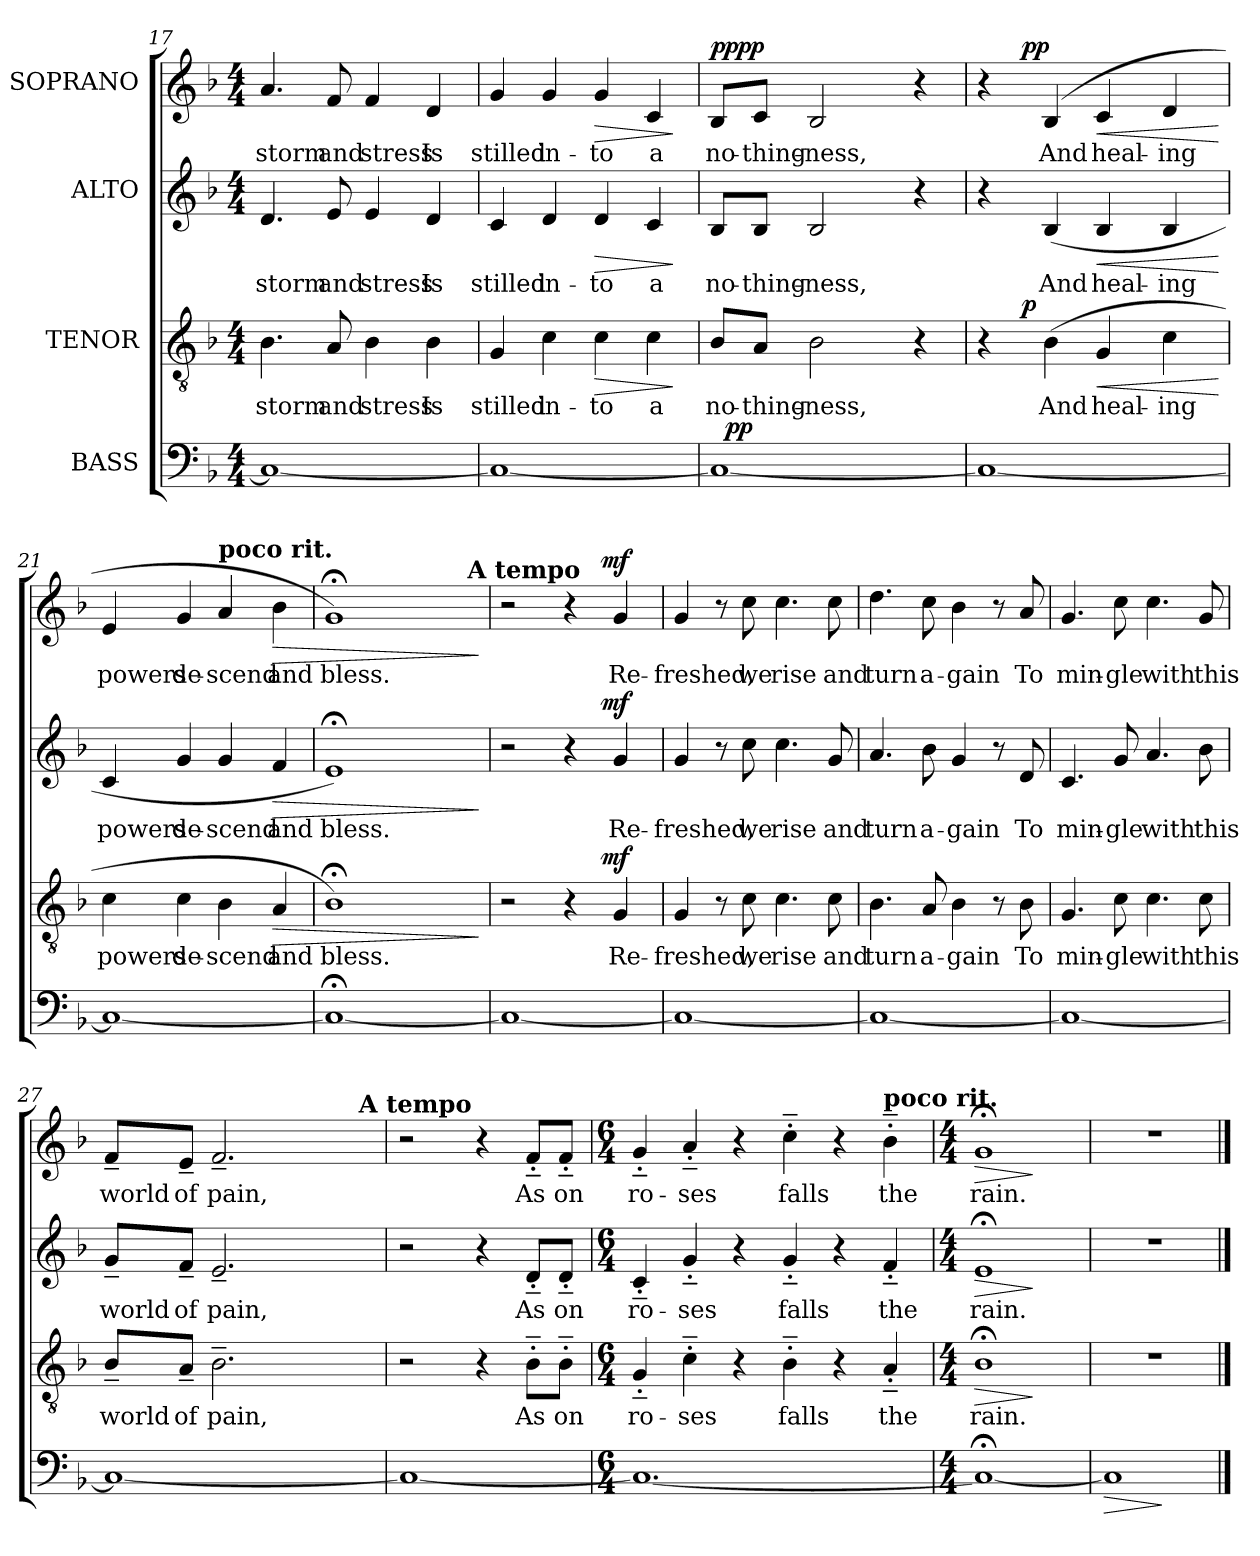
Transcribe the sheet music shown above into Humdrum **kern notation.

**kern	**dynam	**kern	**text	**dynam	**kern	**text	**dynam	**kern	**text	**dynam
*part4	*part4	*part3	*part3	*part3	*part2	*part2	*part2	*part1	*part1	*part1
*staff4	*staff4	*staff3	*staff3	*staff3	*staff2	*staff2	*staff2	*staff1	*staff1	*staff1
*I"BASS	*	*I"TENOR	*	*	*I"ALTO	*	*	*I"SOPRANO	*	*
*clefF4	*	*clefGv2	*	*	*clefG2	*	*	*clefG2	*	*
*ITrd7c12	*	*	*	*	*	*	*	*	*	*
*k[b-]	*	*k[b-]	*	*	*k[b-]	*	*	*k[b-]	*	*
*F:	*	*F:	*	*	*F:	*	*	*F:	*	*
*M4/4	*	*M4/4	*	*	*M4/4	*	*	*M4/4	*	*
=17	=17	=17	=17	=17	=17	=17	=17	=17	=17	=17
!	!	!	!LO:LY:b	!	!	!LO:LY:b	!	!	!LO:LY:b	!
1CC_	.	4.B-\	storm	.	4.d/	storm	.	4.a/	storm	.
!	!	!	!LO:LY:b	!	!	!LO:LY:b	!	!	!LO:LY:b	!
.	.	8A/	and	.	8e/	and	.	8f/	and	.
!	!	!	!LO:LY:b	!	!	!LO:LY:b	!	!	!LO:LY:b	!
.	.	4B-\	stress	.	4e/	stress	.	4f/	stress	.
!	!	!	!LO:LY:b	!	!	!LO:LY:b	!	!	!LO:LY:b	!
.	.	4B-\	Is	.	4d/	Is	.	4d/	Is	.
=18	=18	=18	=18	=18	=18	=18	=18	=18	=18	=18
!	!	!	!LO:LY:b	!	!	!LO:LY:b	!	!	!LO:LY:b	!
1CC_	.	4G/	stilled	.	4c/	stilled	.	4g/	stilled	.
!	!	!	!LO:LY:b	!	!	!LO:LY:b	!	!	!LO:LY:b	!
.	.	4c\	in-	.	4d/	in-	.	4g/	in-	.
!	!	!	!LO:LY:b	!LO:HP:b	!	!LO:LY:b	!LO:HP:b	!	!LO:LY:b	!LO:HP:b
.	.	4c\	-to	>	4d/	-to	>	4g/	-to	>
!	!	!	!LO:LY:b	!	!	!LO:LY:b	!	!	!LO:LY:b	!
.	.	4c\	a	.	4c/	a	.	4c/	a	.
.	.	.	.	]	.	.	]	.	.	]
=19	=19	=19	=19	=19	=19	=19	=19	=19	=19	=19
!	!	!	!LO:LY:b	!	!	!LO:LY:b	!	!	!LO:LY:b	!LO:DY:a
!	!	!	!	!	!	!	!	!	!	!LO:DY:n=1:b
*^	*	*	*	*	*	*	*	*	*	*
1CC_	32ryy	.	8B-/L	no-	.	8B-/L	no-	.	8B-/L	no-	pp pp
!	!	!LO:DY:a	!	!	!	!	!	!	!	!	!
.	2ryy	pp	.	.	.	.	.	.	.	.	.
!	!	!	!	!LO:LY:b	!	!	!LO:LY:b	!	!	!LO:LY:b	!
.	.	.	8A/J	-thing-	.	8B-/J	-thing-	.	8c/J	-thing-	.
!	!	!	!	!LO:LY:b	!	!	!LO:LY:b	!	!	!LO:LY:b	!
.	.	.	2B-\	-ness,	.	2B-/	-ness,	.	2B-/	-ness,	.
.	4...ryy	.	.	.	.	.	.	.	.	.	.
.	.	.	4r	.	.	4r	.	.	4r	.	.
*v	*v	*	*	*	*	*	*	*	*	*	*
!!LO:LB:g=z
=20	=20	=20	=20	=20	=20	=20	=20	=20	=20	=20
*	*	*^	*	*	*	*	*	*^	*	*
1CC_	.	4r	8.ryy	.	.	4r	.	.	4r	8.ryy	.	.
!	!	!	!	!	!LO:DY:a	!	!	!	!	!	!	!LO:DY:a
!	!	!	!	!	!	!	!	!	!	!	!	!LO:DY:n=1:b
.	.	.	2ryy	.	p	.	.	.	.	2ryy	.	p p
!	!	!	!	!LO:LY:b	!	!	!LO:LY:b	!	!	!	!LO:LY:b	!
.	.	(>4B-\	.	And	.	(4B-/	And	.	(4B-/	.	And	.
!	!	!	!	!LO:LY:b	!LO:HP:b	!	!LO:LY:b	!LO:HP:b	!	!	!LO:LY:b	!LO:HP:b
.	.	4G/	.	heal-	<	4B-/	heal-	<	4c/	.	heal-	<
.	.	.	4ryy	.	.	.	.	.	.	4ryy	.	.
!	!	!	!	!LO:LY:b	!	!	!LO:LY:b	!	!	!	!LO:LY:b	!
.	.	4c\	.	-ing	.	4B-/	-ing	.	4d/	.	-ing	.
.	.	.	16ryy	.	.	.	.	.	.	16ryy	.	.
.	.	.	.	.	[	.	.	[	.	.	.	[
=21	=21	=21	=21	=21	=21	=21	=21	=21	=21	=21	=21	=21
!	!	!	!	!LO:LY:b	!	!	!LO:LY:b	!	!	!	!LO:LY:b	!
*	*	*v	*v	*	*	*	*	*	*v	*v	*	*
1CC_	.	4c\	powers	.	4c/	powers	.	4e/	powers	.
!	!	!	!LO:LY:b	!	!	!LO:LY:b	!	!	!LO:LY:b	!
.	.	4c\	de-	.	4g/	de-	.	4g/	de-	.
!	!	!	!	!	!	!	!	!LO:TX:a:B:t=poco rit.	!	!
!	!	!	!LO:LY:b	!	!	!LO:LY:b	!	!	!LO:LY:b	!
.	.	4B-\	-scend	.	4g/	-scend	.	4a/	-scend	.
!	!	!	!LO:LY:b	!LO:HP:b	!	!LO:LY:b	!LO:HP:b	!	!LO:LY:b	!LO:HP:b
.	.	4A/	and	>	4f/	and	>	4b-\	and	>
=22	=22	=22	=22	=22	=22	=22	=22	=22	=22	=22
!	!	!	!LO:LY:b	!	!	!LO:LY:b	!	!	!LO:LY:b	!
*	*	*	*	*	*	*	*	*^	*	*
1CC;_	.	1B-;<)	bless.	.	1e;)	bless.	.	1g;)	2ryy	bless.	.
.	.	.	.	.	.	.	.	.	4ryy	.	.
.	.	.	.	.	.	.	.	.	8ryy	.	.
.	.	.	.	.	.	.	.	.	32ryy	.	.
!	!	!	!	!	!	!	!	!	!LO:TX:a:B:t=A tempo	!	!
.	.	.	.	.	.	.	.	.	16.ryy	.	.
.	.	.	.	]	.	.	]	.	.	.	]
=23	=23	=23	=23	=23	=23	=23	=23	=23	=23	=23	=23
*	*	*^	*	*	*^	*	*	*	*	*	*
1CC_	.	2r	2ryy	.	.	2r	2ryy	.	.	2r	2ryy	.	.
.	.	4r	8..ryy	.	.	4r	8..ryy	.	.	4r	8..ryy	.	.
!	!	!	!	!	!LO:DY:a	!	!	!	!LO:DY:a	!	!	!	!LO:DY:a
.	.	.	4ryy	.	mf	.	4ryy	.	mf	.	4ryy	.	mf
!	!	!	!	!LO:LY:b	!	!	!	!LO:LY:b	!	!	!	!LO:LY:b	!
.	.	4G/	.	Re-	.	4g/	.	Re-	.	4g/	.	Re-	.
.	.	.	32ryy	.	.	.	32ryy	.	.	.	32ryy	.	.
=24	=24	=24	=24	=24	=24	=24	=24	=24	=24	=24	=24	=24	=24
!	!	!	!	!LO:LY:b	!	!	!	!LO:LY:b	!	!	!	!LO:LY:b	!
*	*	*v	*v	*	*	*	*	*	*	*v	*v	*	*
*	*	*	*	*	*v	*v	*	*	*	*	*
1CC_	.	4G/	-freshed,	.	4g/	-freshed,	.	4g/	-freshed,	.
.	.	8r	.	.	8r	.	.	8r	.	.
!	!	!	!LO:LY:b	!	!	!LO:LY:b	!	!	!LO:LY:b	!
.	.	8c\	we	.	8cc\	we	.	8cc\	we	.
!	!	!	!LO:LY:b	!	!	!LO:LY:b	!	!	!LO:LY:b	!
.	.	4.c\	rise	.	4.cc\	rise	.	4.cc\	rise	.
!	!	!	!LO:LY:b	!	!	!LO:LY:b	!	!	!LO:LY:b	!
.	.	8c\	and	.	8g/	and	.	8cc\	and	.
=25	=25	=25	=25	=25	=25	=25	=25	=25	=25	=25
!	!	!	!LO:LY:b	!	!	!LO:LY:b	!	!	!LO:LY:b	!
1CC_	.	4.B-\	turn	.	4.a/	turn	.	4.dd\	turn	.
!	!	!	!LO:LY:b	!	!	!LO:LY:b	!	!	!LO:LY:b	!
.	.	8A/	a-	.	8b-\	a-	.	8cc\	a-	.
!	!	!	!LO:LY:b	!	!	!LO:LY:b	!	!	!LO:LY:b	!
.	.	4B-\	-gain	.	4g/	-gain	.	4b-\	-gain	.
.	.	8r	.	.	8r	.	.	8r	.	.
!	!	!	!LO:LY:b	!	!	!LO:LY:b	!	!	!LO:LY:b	!
.	.	8B-\	To	.	8d/	To	.	8a/	To	.
!!LO:LB:g=z
=26	=26	=26	=26	=26	=26	=26	=26	=26	=26	=26
!	!	!	!LO:LY:b	!	!	!LO:LY:b	!	!	!LO:LY:b	!
1CC_	.	4.G/	min-	.	4.c/	min-	.	4.g/	min-	.
!	!	!	!LO:LY:b	!	!	!LO:LY:b	!	!	!LO:LY:b	!
.	.	8c\	-gle	.	8g/	-gle	.	8cc\	-gle	.
!	!	!	!LO:LY:b	!	!	!LO:LY:b	!	!	!LO:LY:b	!
.	.	4.c\	with	.	4.a/	with	.	4.cc\	with	.
!	!	!	!LO:LY:b	!	!	!LO:LY:b	!	!	!LO:LY:b	!
.	.	8c\	this	.	8b-\	this	.	8g/	this	.
=27	=27	=27	=27	=27	=27	=27	=27	=27	=27	=27
!	!	!	!	!	!	!	!	!LO:TX:a:B:t=poco rit.	!	!
!	!	!	!LO:LY:b	!	!	!LO:LY:b	!	!	!LO:LY:b	!
*	*	*	*	*	*	*	*	*^	*	*
1CC_	.	8B-~</L	world	.	8g~</L	world	.	8f~</L	2ryy	world	.
!	!	!	!LO:LY:b	!	!	!LO:LY:b	!	!	!	!LO:LY:b	!
.	.	8A~</J	of	.	8f~</J	of	.	8e~</J	.	of	.
!	!	!	!LO:LY:b	!	!	!LO:LY:b	!	!	!	!LO:LY:b	!
.	.	2.B-~>\	pain,	.	2.e~</	pain,	.	2.f~</	.	pain,	.
.	.	.	.	.	.	.	.	.	4ryy	.	.
.	.	.	.	.	.	.	.	.	8ryy	.	.
.	.	.	.	.	.	.	.	.	32ryy	.	.
!	!	!	!	!	!	!	!	!	!LO:TX:a:B:t=A tempo	!	!
.	.	.	.	.	.	.	.	.	16.ryy	.	.
*	*	*	*	*	*	*	*	*v	*v	*	*
=28	=28	=28	=28	=28	=28	=28	=28	=28	=28	=28
1CC_	.	2r	.	.	2r	.	.	2r	.	.
.	.	4r	.	.	4r	.	.	4r	.	.
!	!	!	!LO:LY:b	!	!	!LO:LY:b	!	!	!LO:LY:b	!
.	.	8B-~>'>\L	As	.	8d~<'</L	As	.	8f~<'</L	As	.
!	!	!	!LO:LY:b	!	!	!LO:LY:b	!	!	!LO:LY:b	!
.	.	8B-~>'>\J	on	.	8d~<'</J	on	.	8f~<'</J	on	.
=29	=29	=29	=29	=29	=29	=29	=29	=29	=29	=29
*M6/4	*	*M6/4	*	*	*M6/4	*	*	*M6/4	*	*
!	!	!	!LO:LY:b	!	!	!LO:LY:b	!	!	!LO:LY:b	!
1.CC_	.	4G~<'</	ro-	.	4c~<'</	ro-	.	4g~<'</	ro-	.
!	!	!	!LO:LY:b	!	!	!LO:LY:b	!	!	!LO:LY:b	!
.	.	4c~>'>\	-ses	.	4g~<'</	-ses	.	4a~<'</	-ses	.
.	.	4r	.	.	4r	.	.	4r	.	.
!	!	!	!LO:LY:b	!	!	!LO:LY:b	!	!	!LO:LY:b	!
.	.	4B-~>'>\	falls	.	4g~<'</	falls	.	4cc~>'>\	falls	.
.	.	4r	.	.	4r	.	.	4r	.	.
!	!	!	!	!	!	!	!	!LO:TX:a:B:t=poco rit.	!	!
!	!	!	!LO:LY:b	!	!	!LO:LY:b	!	!	!LO:LY:b	!
.	.	4A~<'</	the	.	4f~<'</	the	.	4b-~>'>\	the	.
=30	=30	=30	=30	=30	=30	=30	=30	=30	=30	=30
*M4/4	*	*M4/4	*	*	*M4/4	*	*	*M4/4	*	*
!	!	!	!LO:LY:b	!LO:HP:b	!	!LO:LY:b	!LO:HP:b	!	!LO:LY:b	!LO:HP:b
1CC;_	.	1B-;<	rain.	>	1e;	rain.	>	1g;	rain.	>
.	.	.	.	]	.	.	]	.	.	]
=31	=31	=31	=31	=31	=31	=31	=31	=31	=31	=31
!	!LO:HP:b	!	!	!	!	!	!	!	!	!
1CC]	>	1r	.	.	1r	.	.	1r	.	.
.	]	.	.	.	.	.	.	.	.	.
==	==	==	==	==	==	==	==	==	==	==
*-	*-	*-	*-	*-	*-	*-	*-	*-	*-	*-
